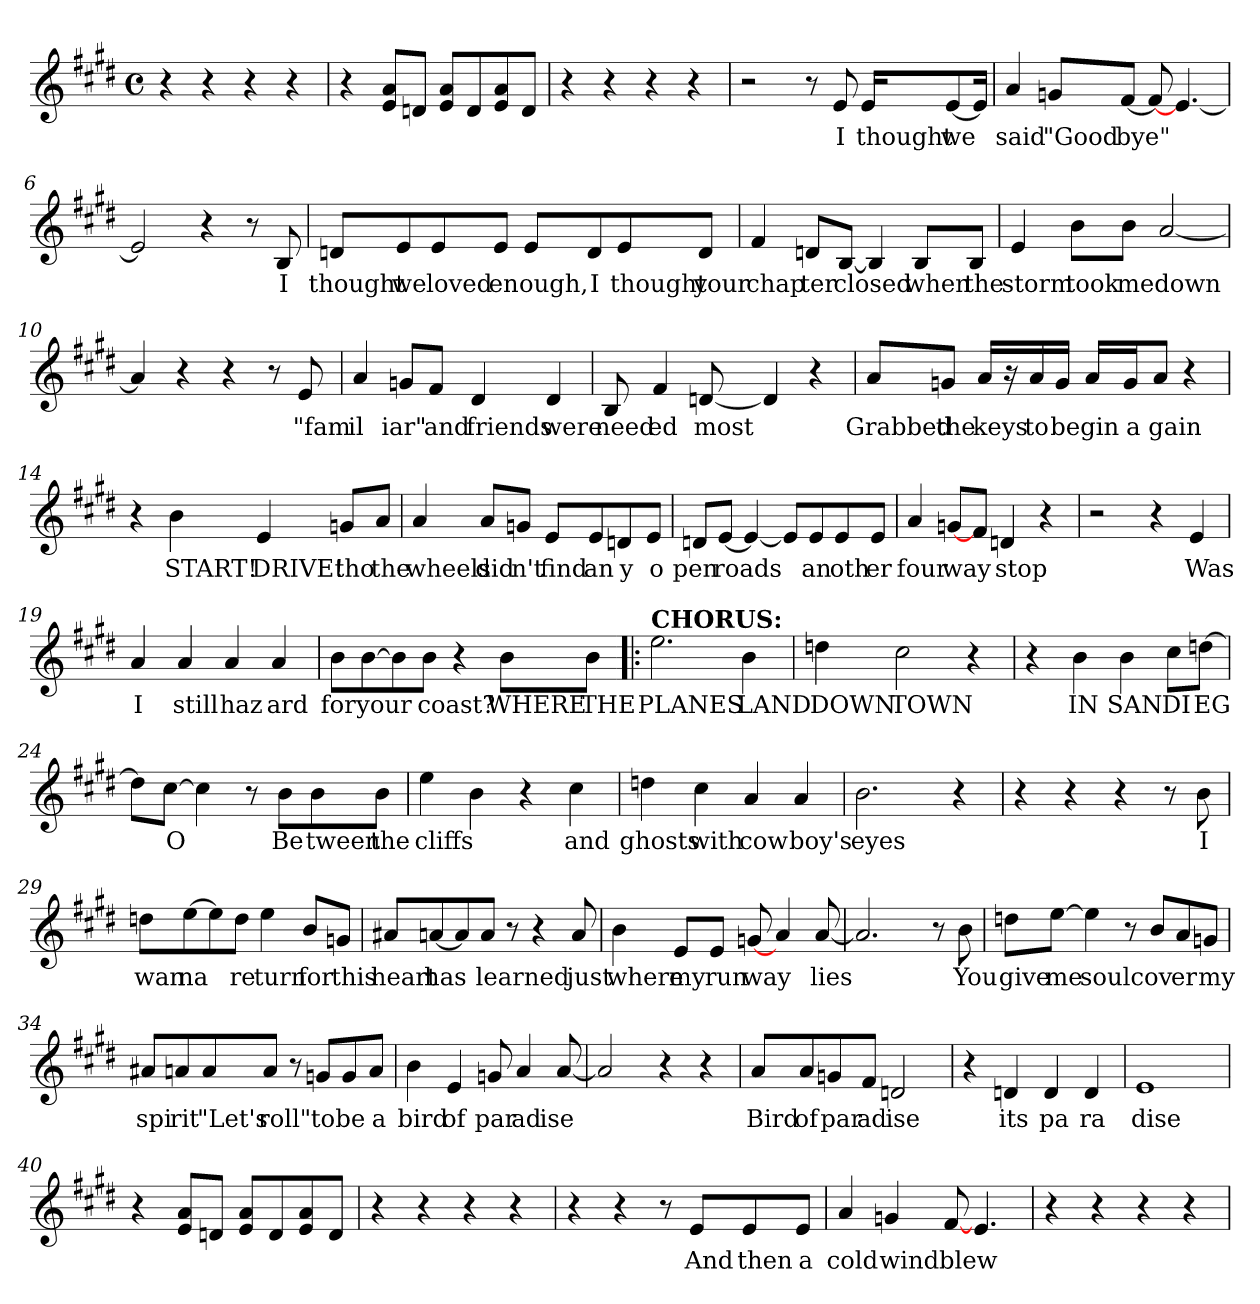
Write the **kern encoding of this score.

**kern	**text
*part1	*part1
*staff1	*staff1
*clefG2	*
*k[f#c#g#d#]	*
*E:	*
*M4/4	*
*met(c)	*
=1	=1
4r	.
4r	.
4r	.
4r	.
=2	=2
4r	.
8e/ 8a/L	.
8dn/J	.
8e/ 8a/L	.
8d/	.
8e/ 8a/	.
8d/J	.
=3	=3
4r	.
4r	.
4r	.
4r	.
!!LO:LB:g=z
=4	=4
2r	.
8r	.
8e/	I
16e/KL	thought
[8e/	we
16e/Jk]	.
=5	=5
4a/	said
8gn/L	"Good
[8f#/J	bye"
8f#/_	.
[4.e/	.
=6	=6
2e/]	.
4r	.
8r	.
8B/	I
!!LO:LB:g=z
=7	=7
8dn/L	thought
8e/	we
8e/	loved
8e/J	en
8e/L	ough,
8d/	I
8e/	thought
8d/J	your
=8	=8
4f#/	chap
8dn/L	ter
[8B/J	closed
4B/]	.
8B/L	when
8B/J	the
=9	=9
4e/	storm
8b\L	took
8b\J	me
[2a/	down
!!LO:LB:g=z
=10	=10
4a/]	.
4r	.
4r	.
8r	.
8e/	"fam
=11	=11
4a/	il
8gn/L	iar"
8f#/J	and
4d#/	friends
4d#/	were
=12	=12
8B/	need
4f#/	ed
[8dn/	most
4d/]	.
4r	.
!!LO:LB:g=z
=13	=13
8a/L	Grabbed
8gn/J	the
16a/KL	keys
16r	.
16a/L	to
16g/JJ	be
16a/LL	gin
16g/J	a
8a/J	gain
4r	.
=14	=14
4r	.
4b\	START!
4e/	DRIVE!
8gn/L	tho
8a/J	the
=15	=15
4a/	wheels
8a/L	did
8gn/J	n't
8e/L	find
8e/	an
8dn/	y
8e/J	o
!!LO:LB:g=z
=16	=16
8dn/L	pen
[8e/J	roads
4e/_	.
8e/L]	.
8e/	an
8e/	oth
8e/J	er
=17	=17
4a/	four
[8gn/L	way
8f#/J	.
4dn/	stop
4r	.
!!LO:LB:g=z
=18	=18
2r	.
4r	.
4e/	Was
=19	=19
4a/	I
4a/	still
4a/	haz
4a/	ard
=20	=20
8b\L	for
[8b\	your
8b\]	.
8b\J	coast?
4r	.
8b\L	WHERE
8b\J	THE
!!LO:PB:g=z
=21!|:	=21!|:
!LO:TX:a:B:t=CHORUS&colon;	!
2.ee\	PLANES
4b\	LAND
=22	=22
4ddn\	DOWN
2cc#\	TOWN
4r	.
=23	=23
4r	.
4b\	IN
4b\	SAN
8cc#\L	DI
[8ddn\J	EG
=24	=24
8dd\L]	.
[8cc#\J	O
4cc#\]	.
8r	.
8b\L	Be
8b\	tween
8b\J	the
!!LO:LB:g=z
=25	=25
4ee\	cliffs
4b\	.
4r	.
4cc#\	and
=26	=26
4ddn\	ghosts
4cc#\	with
4a/	cow
4a/	boy's
=27	=27
2.b\	eyes
4r	.
=28	=28
4r	.
4r	.
4r	.
8r	.
8b\	I
!!LO:LB:g=z
=29	=29
8ddn\L	wan
[8ee\	na
8ee\]	.
8dd\J	re
4ee\	turn
8b/L	for
8gn/J	this
=30	=30
8a#X/L	heart
[8an/	has
8a/]	.
8a/J	learned
8r	.
4r	.
8a/	just
=31	=31
4b\	where
8e/L	my
8e/J	run
[8gn/	way
4a/	.
[8a/	lies
!!LO:LB:g=z
=32	=32
2.a/]	.
8r	.
8b\	You
=33	=33
8ddn\L	give
[8ee\J	me
4ee\]	soul
8r	.
8b/L	cov
8a/	er
8gn/J	my
=34	=34
8a#X/L	spi
8an/	rit
8a/	"Let's
8a/J	roll"
8r	.
8gn/L	to
8g/	be
8a/J	a
!!LO:LB:g=z
=35	=35
4b\	bird
4e/	of
8gn/	par
4a/	ad
[8a/	ise
=36	=36
2a/]	.
4r	.
4r	.
=37	=37
8a/L	Bird
8a/	of
8gn/	par
8f#/J	ad
2dn/	ise
=38	=38
4r	.
4dn/	its
4d/	pa
4d/	ra
!!LO:LB:g=z
=39	=39
1e	dise
=40	=40
4r	.
8e/ 8a/L	.
8dn/J	.
8e/ 8a/L	.
8d/	.
8e/ 8a/	.
8d/J	.
=41	=41
4r	.
4r	.
4r	.
4r	.
=42	=42
4r	.
4r	.
8r	.
8e/L	And
8e/	then
8e/J	a
!!LO:LB:g=z
=43	=43
4a/	cold
4gn/	wind
[8f#/	blew
4.e/	.
=44	=44
4r	.
4r	.
4r	.
4r	.
=	=
*-	*-
